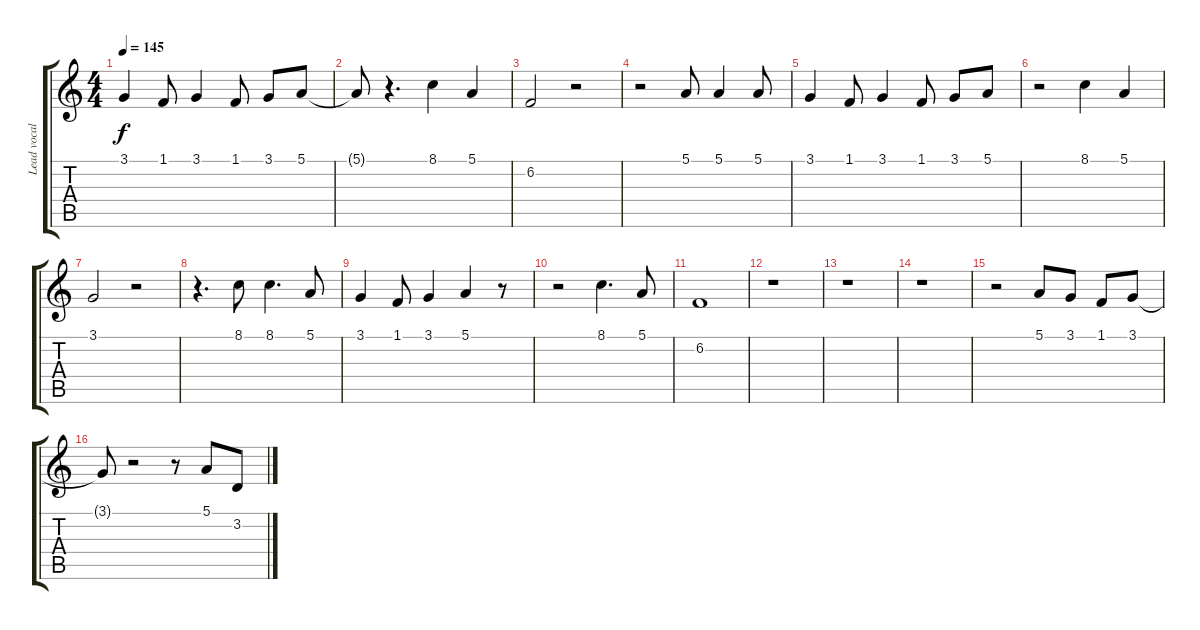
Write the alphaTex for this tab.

\track ("Lead vocal" "Lead vocal") {instrument accordion}
\staff {score tabs}
\tuning (E4 B3 G3 D3 A2 E2) {hide}
\ts (4 4)
\tempo 145
\clef g2
\ks c
3.1.4{dy f} 1.1.8 3.1.4 1.1.8 3.1.8 5.1.8 |
5.1{t}.8 r.4{d} 8.1.4 5.1.4 |
6.2.2 r.2 |
r.2 5.1.8 5.1.4 5.1.8 |
3.1.4 1.1.8 3.1.4 1.1.8 3.1.8 5.1.8 |
r.2 8.1.4 5.1.4 |
3.1.2 r.2 |
r.4{d} 8.1.8 8.1.4{d} 5.1.8 |
3.1.4 1.1.8 3.1.4 5.1.4 r.8 |
r.2 8.1.4{d} 5.1.8 |
6.2.1 |
r.1 |
r.1 |
r.1 |
r.2 5.1.8 3.1.8 1.1.8 3.1.8 |
3.1{t}.8 r.2 r.8 5.1.8 3.2.8
